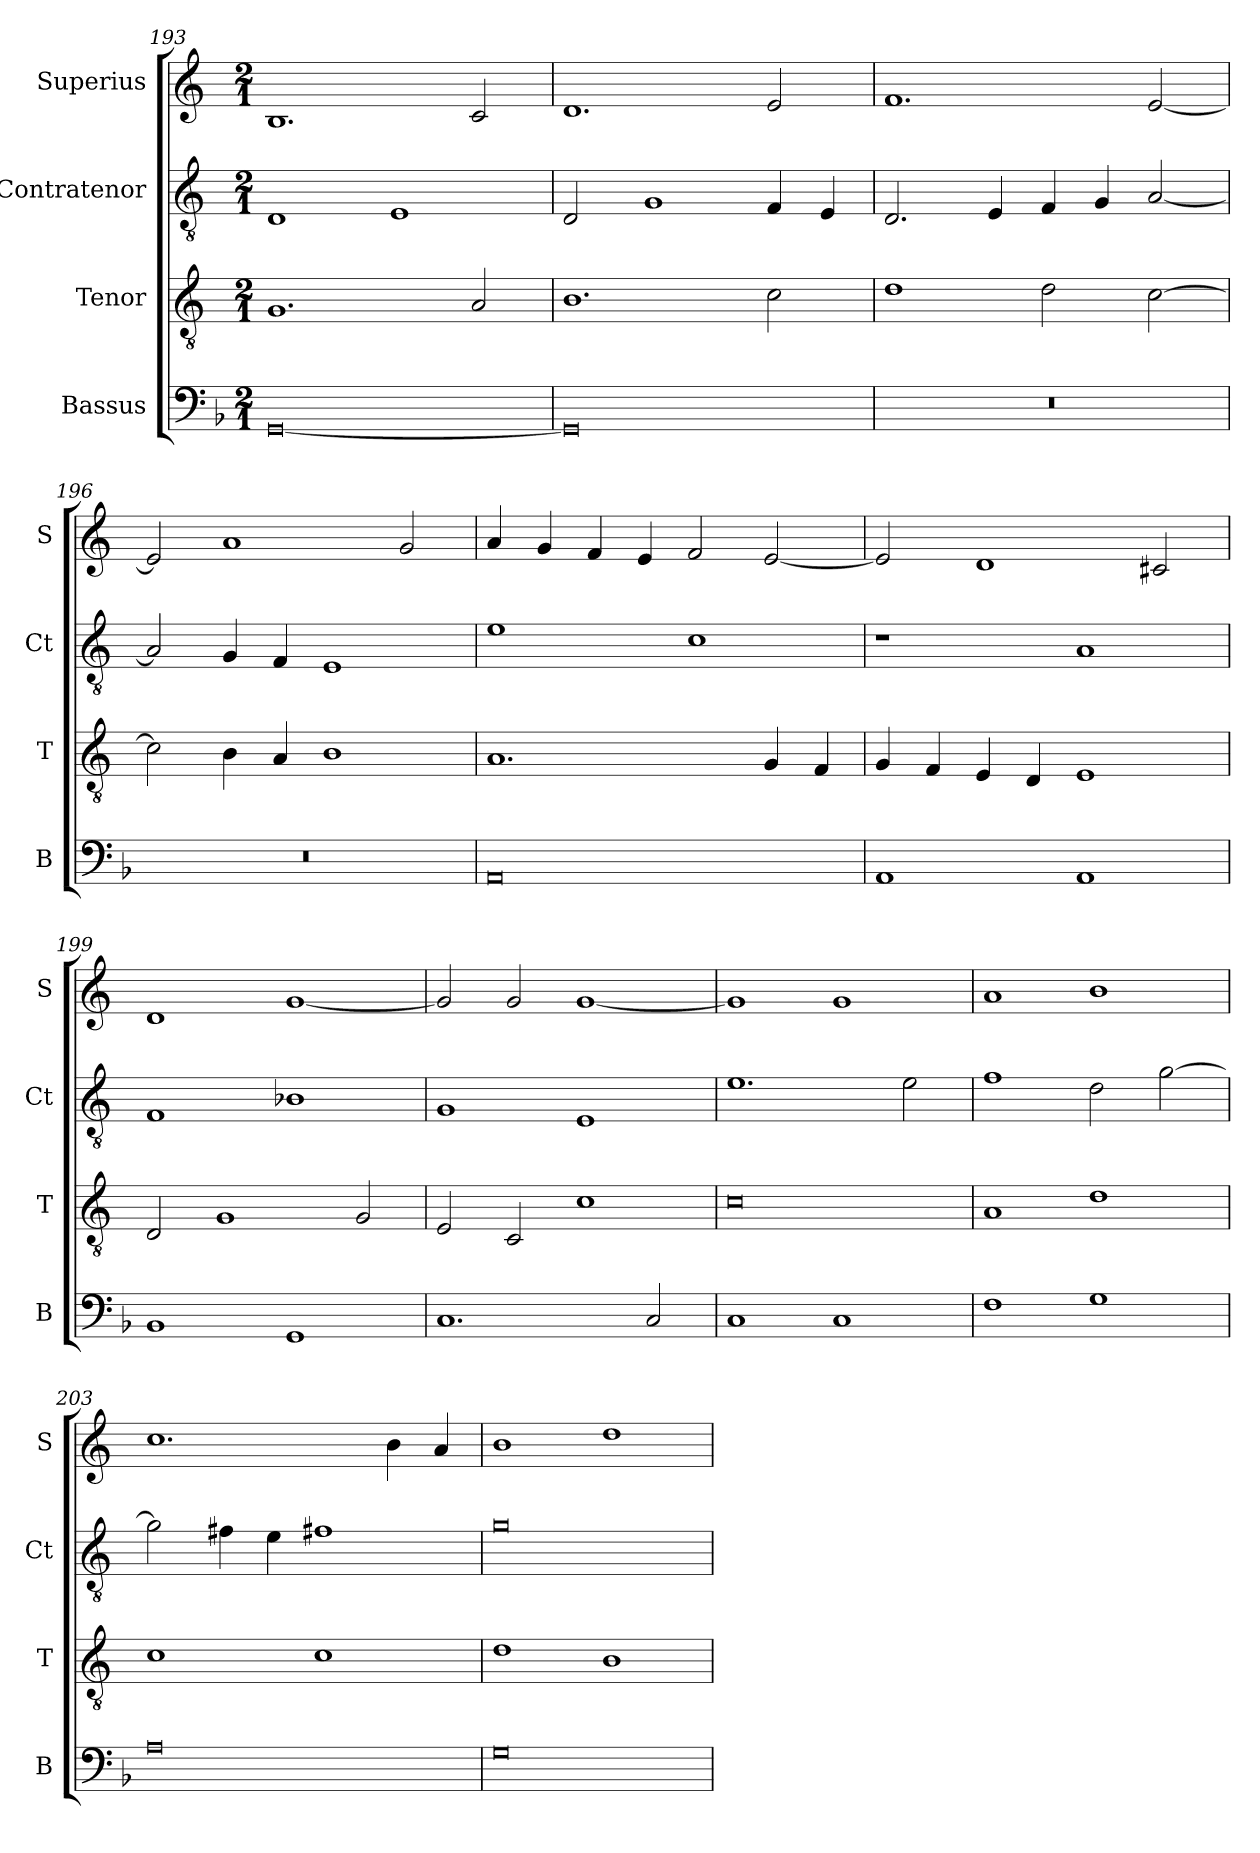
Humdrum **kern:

**kern	**kern	**kern	**kern
*part4	*part3	*part2	*part1
*staff4	*staff3	*staff2	*staff1
*I"Bassus	*I"Tenor	*I"Contratenor	*I"Superius
*I'B	*I'T	*I'Ct	*I'S
*clefF4	*clefGv2	*clefGv2	*clefG2
*k[b-]	*k[]	*k[]	*k[]
*M2/1	*M2/1	*M2/1	*M2/1
=193	=193	=193	=193
[0GG	1.G	1D	1.B
.	.	1E	.
.	2A	.	2c
=194	=194	=194	=194
0GG]	1.B	2D	1.d
.	.	1G	.
.	2c	4F	2e
.	.	4E	.
=195	=195	=195	=195
0r	1d	2.D	1.f
.	.	4E	.
.	2d	4F	.
.	.	4G	.
.	[2c	[2A	[2e
=196	=196	=196	=196
0r	2c]	2A]	2e]
.	4B	4G	1a
.	4A	4F	.
.	1B	1E	.
.	.	.	2g
=197	=197	=197	=197
0AA	1.A	1e	4a
.	.	.	4g
.	.	.	4f
.	.	.	4e
.	.	1c	2f
.	4G	.	[2e
.	4F	.	.
=198	=198	=198	=198
1AA	4G	1r	2e]
.	4F	.	.
.	4E	.	1d
.	4D	.	.
1AA	1E	1A	.
.	.	.	2c#X
=199	=199	=199	=199
1BB-	2D	1F	1d
.	1G	.	.
1GG	.	1B-X	[1g
.	2G	.	.
=200	=200	=200	=200
1.C	2E	1G	2g]
.	2C	.	2g
.	1c	1E	[1g
2C	.	.	.
=201	=201	=201	=201
1C	0c	1.e	1g]
1C	.	.	1g
.	.	2e	.
=202	=202	=202	=202
1F	1A	1f	1a
1G	1d	2d	1b
.	.	[2g	.
=203	=203	=203	=203
0A	1c	2g]	1.cc
.	.	4f#X	.
.	.	4e	.
.	1c	1f#X	.
.	.	.	4b
.	.	.	4a
=204	=204	=204	=204
0G	1d	0g	1b
.	1B	.	1dd
=	=	=	=
*-	*-	*-	*-
